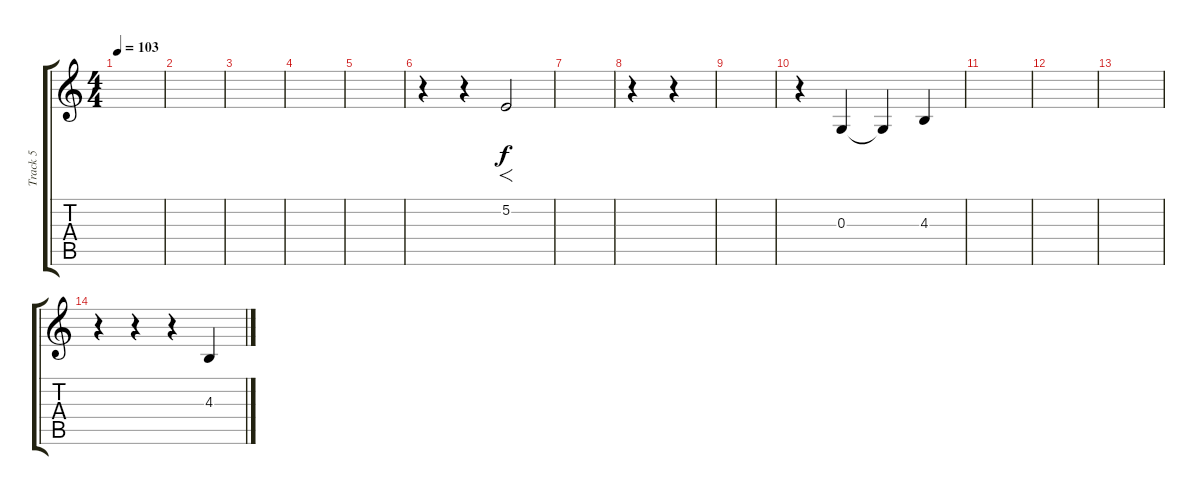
\track ("Track 5" "Track 5") {instrument reversecymbal}
\staff {score tabs}
\tuning (E4 B3 G3 D3 A2 E2) {hide}
\ts (4 4)
\tempo 103
\clef g2
\ks c
|
|
|
|
|
r.4 r.4 5.2.2{f} |
|
r.4 r.4 |
|
r.4 0.3.4 0.3{t}.4 4.3.4 |
|
|
|
r.4 r.4 r.4 4.3.4
